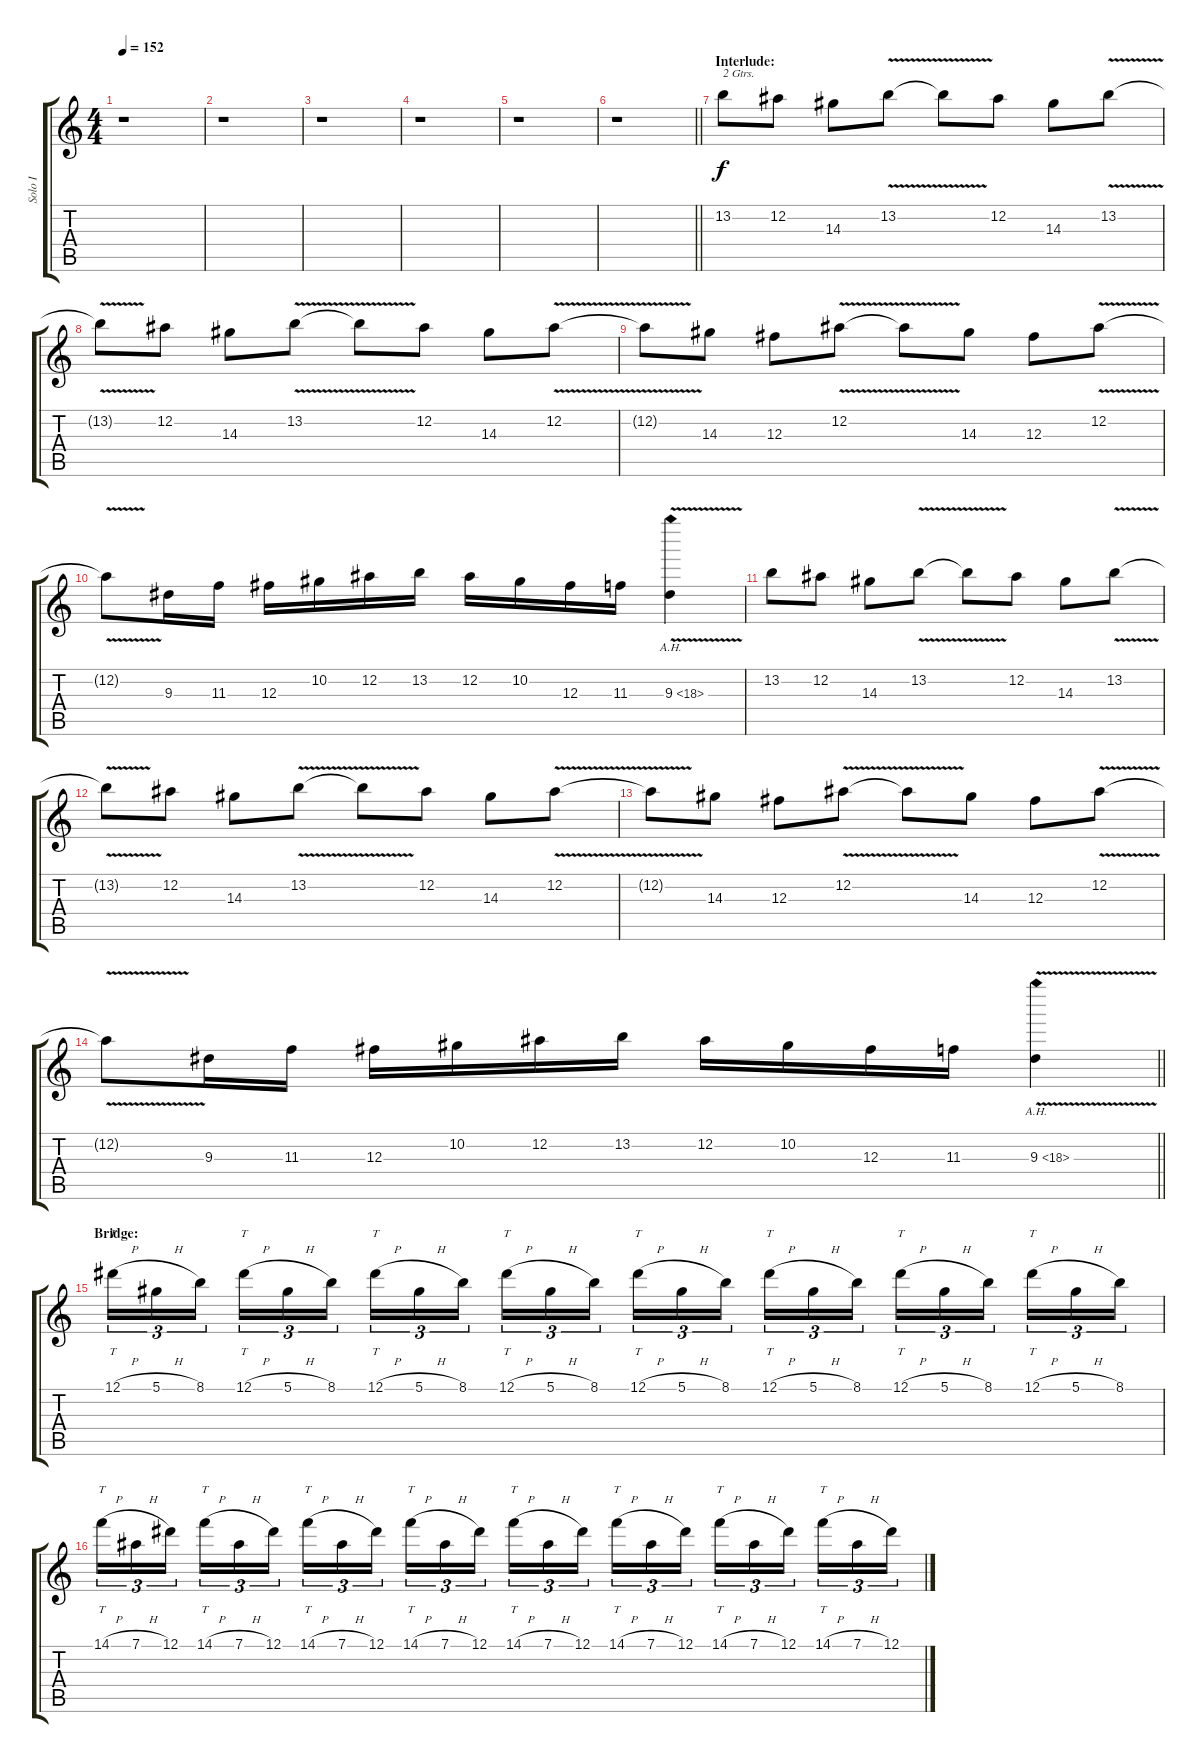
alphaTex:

\track ("Solo I" "Solo I") {instrument distortionguitar}
\staff {score tabs}
\tuning (Eb4 Bb3 Gb3 Db3 Ab2 Eb2) {hide}
\ts (4 4)
\tempo 152
\clef g2
\ks c
r.1{dy f} |
r.1 |
r.1 |
r.1 |
r.1 |
\barLineRight lightlight
r.1 |
\section ("" "Interlude:")
13.2.8{txt "2 Gtrs."} 12.2.8 14.3.8 13.2{v}.8 13.2{t}.8 12.2.8 14.3.8 13.2{v}.8 |
13.2{t}.8 12.2.8 14.3.8 13.2{v}.8 13.2{t}.8 12.2.8 14.3.8 12.2{v}.8 |
12.2{t}.8 14.3.8 12.3.8 12.2{v}.8 12.2{t}.8 14.3.8 12.3.8 12.2{v}.8 |
12.2{t}.8 9.3.16 11.3.16 12.3.16 10.2.16 12.2.16 13.2.16 12.2.16 10.2.16 12.3.16 11.3.16 9.3{ah 9 v}.4 |
13.2.8 12.2.8 14.3.8 13.2{v}.8 13.2{t}.8 12.2.8 14.3.8 13.2{v}.8 |
13.2{t}.8 12.2.8 14.3.8 13.2{v}.8 13.2{t}.8 12.2.8 14.3.8 12.2{v}.8 |
12.2{t}.8 14.3.8 12.3.8 12.2{v}.8 12.2{t}.8 14.3.8 12.3.8 12.2{v}.8 |
\barLineRight lightlight
12.2{t}.8 9.3.16 11.3.16 12.3.16 10.2.16 12.2.16 13.2.16 12.2.16 10.2.16 12.3.16 11.3.16 9.3{ah 9 v}.4 |
\section ("" "Bridge:")
12.1{h}.16{tt tu (3 2)} 5.1{h}.16{tu (3 2)} 8.1.16{tu (3 2) beam splitsecondary} 12.1{h}.16{tt tu (3 2)} 5.1{h}.16{tu (3 2)} 8.1.16{tu (3 2)} 12.1{h}.16{tt tu (3 2)} 5.1{h}.16{tu (3 2)} 8.1.16{tu (3 2) beam splitsecondary} 12.1{h}.16{tt tu (3 2)} 5.1{h}.16{tu (3 2)} 8.1.16{tu (3 2)} 12.1{h}.16{tt tu (3 2)} 5.1{h}.16{tu (3 2)} 8.1.16{tu (3 2) beam splitsecondary} 12.1{h}.16{tt tu (3 2)} 5.1{h}.16{tu (3 2)} 8.1.16{tu (3 2)} 12.1{h}.16{tt tu (3 2)} 5.1{h}.16{tu (3 2)} 8.1.16{tu (3 2) beam splitsecondary} 12.1{h}.16{tt tu (3 2)} 5.1{h}.16{tu (3 2)} 8.1.16{tu (3 2)} |
14.1{h}.16{tt tu (3 2)} 7.1{h}.16{tu (3 2)} 12.1.16{tu (3 2) beam splitsecondary} 14.1{h}.16{tt tu (3 2)} 7.1{h}.16{tu (3 2)} 12.1.16{tu (3 2)} 14.1{h}.16{tt tu (3 2)} 7.1{h}.16{tu (3 2)} 12.1.16{tu (3 2) beam splitsecondary} 14.1{h}.16{tt tu (3 2)} 7.1{h}.16{tu (3 2)} 12.1.16{tu (3 2)} 14.1{h}.16{tt tu (3 2)} 7.1{h}.16{tu (3 2)} 12.1.16{tu (3 2) beam splitsecondary} 14.1{h}.16{tt tu (3 2)} 7.1{h}.16{tu (3 2)} 12.1.16{tu (3 2)} 14.1{h}.16{tt tu (3 2)} 7.1{h}.16{tu (3 2)} 12.1.16{tu (3 2) beam splitsecondary} 14.1{h}.16{tt tu (3 2)} 7.1{h}.16{tu (3 2)} 12.1.16{tu (3 2)}
